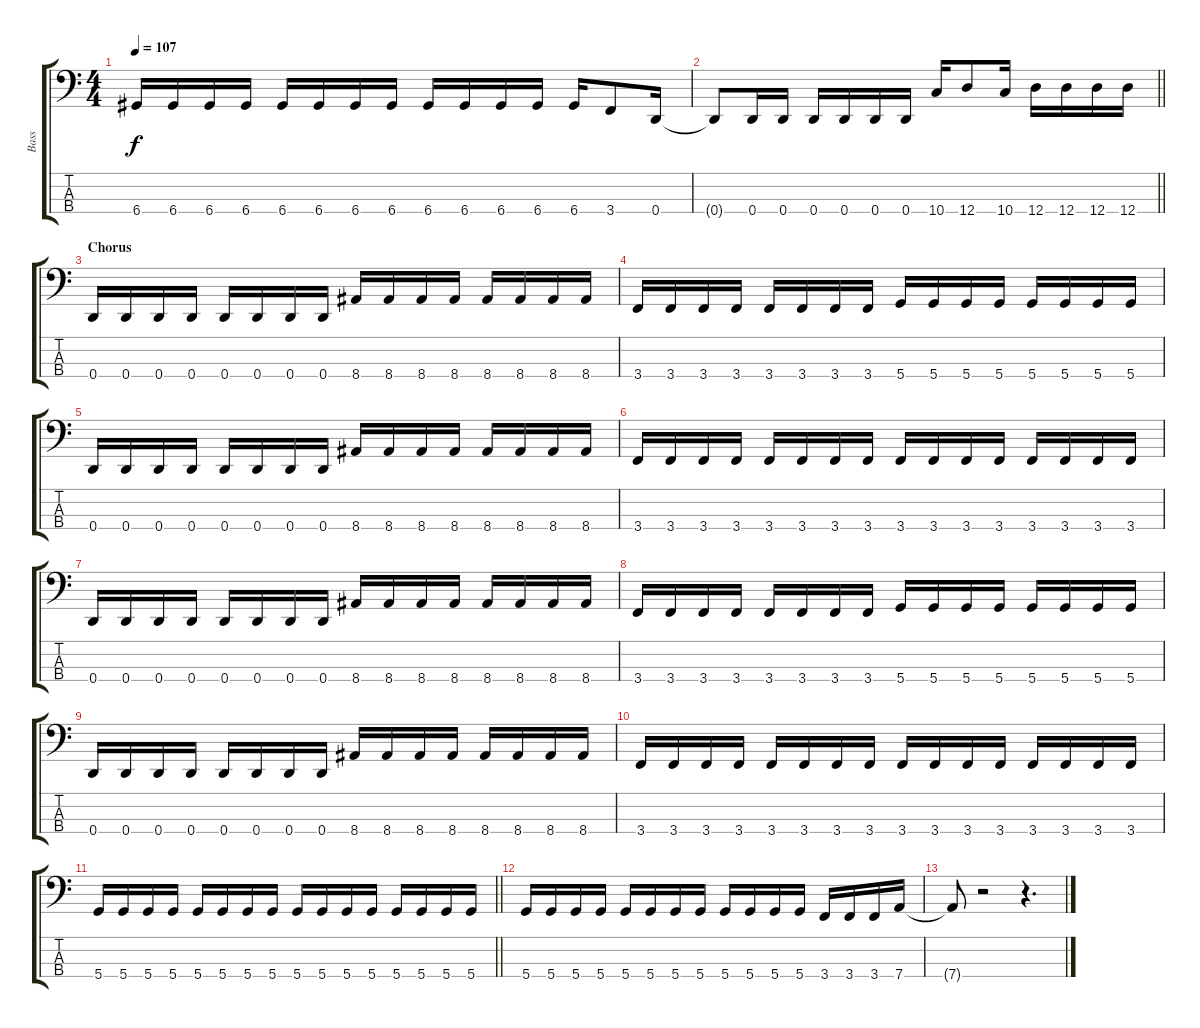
\track ("Bass" "Bass") {instrument electricbassfinger}
\staff {score tabs}
\tuning (G2 D2 A1 D1) {hide}
\ts (4 4)
\tempo 107
\clef f4
\ks c
6.4.16{dy f} 6.4.16 6.4.16 6.4.16 6.4.16 6.4.16 6.4.16 6.4.16 6.4.16 6.4.16 6.4.16 6.4.16 6.4.16 3.4.8 0.4.16 |
\barLineRight lightlight
0.4{t}.8 0.4.16 0.4.16 0.4.16 0.4.16 0.4.16 0.4.16 10.4.16 12.4.8 10.4.16 12.4.16 12.4.16 12.4.16 12.4.16 |
\section ("" "Chorus")
0.4.16 0.4.16 0.4.16 0.4.16 0.4.16 0.4.16 0.4.16 0.4.16 8.4.16 8.4.16 8.4.16 8.4.16 8.4.16 8.4.16 8.4.16 8.4.16 |
3.4.16 3.4.16 3.4.16 3.4.16 3.4.16 3.4.16 3.4.16 3.4.16 5.4.16 5.4.16 5.4.16 5.4.16 5.4.16 5.4.16 5.4.16 5.4.16 |
0.4.16 0.4.16 0.4.16 0.4.16 0.4.16 0.4.16 0.4.16 0.4.16 8.4.16 8.4.16 8.4.16 8.4.16 8.4.16 8.4.16 8.4.16 8.4.16 |
3.4.16 3.4.16 3.4.16 3.4.16 3.4.16 3.4.16 3.4.16 3.4.16 3.4.16 3.4.16 3.4.16 3.4.16 3.4.16 3.4.16 3.4.16 3.4.16 |
0.4.16 0.4.16 0.4.16 0.4.16 0.4.16 0.4.16 0.4.16 0.4.16 8.4.16 8.4.16 8.4.16 8.4.16 8.4.16 8.4.16 8.4.16 8.4.16 |
3.4.16 3.4.16 3.4.16 3.4.16 3.4.16 3.4.16 3.4.16 3.4.16 5.4.16 5.4.16 5.4.16 5.4.16 5.4.16 5.4.16 5.4.16 5.4.16 |
0.4.16 0.4.16 0.4.16 0.4.16 0.4.16 0.4.16 0.4.16 0.4.16 8.4.16 8.4.16 8.4.16 8.4.16 8.4.16 8.4.16 8.4.16 8.4.16 |
3.4.16 3.4.16 3.4.16 3.4.16 3.4.16 3.4.16 3.4.16 3.4.16 3.4.16 3.4.16 3.4.16 3.4.16 3.4.16 3.4.16 3.4.16 3.4.16 |
\barLineRight lightlight
5.4.16 5.4.16 5.4.16 5.4.16 5.4.16 5.4.16 5.4.16 5.4.16 5.4.16 5.4.16 5.4.16 5.4.16 5.4.16 5.4.16 5.4.16 5.4.16 |
5.4.16 5.4.16 5.4.16 5.4.16 5.4.16 5.4.16 5.4.16 5.4.16 5.4.16 5.4.16 5.4.16 5.4.16 3.4.16 3.4.16 3.4.16 7.4.16 |
7.4{t}.8 r.2 r.4{d}
